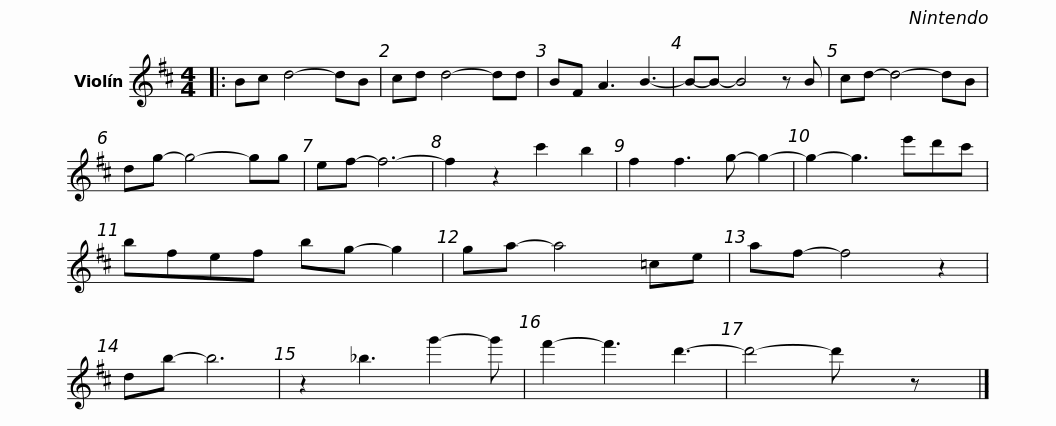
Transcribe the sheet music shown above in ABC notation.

X:1
L:1/8
M:4/4
I:linebreak $
K:D
V:1 treble
V:1
|: Bc d4- dB | cd d4- dd | BF A3 B3- | B-B- B4 z B | cd- d4- dB | %5
 dg- g4- gg | ef- f6- | f2 z2 c'2 b2 |$ f2 f3 g- g2- | g2- g3 e'd'c' | %10
 bfef bg- g2 | ga- a4 =ce | af- f4 z2 | db- b6 | z2 _b3 g'2- g' | %15
 f'2- f'3 d'3- |$ d'4- d' x z x |] %17
